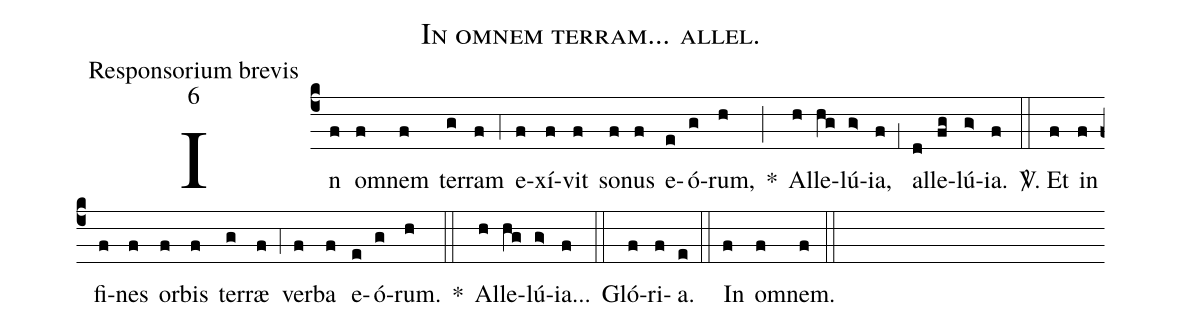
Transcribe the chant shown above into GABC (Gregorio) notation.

name:In omnem terram... allel.;
office-part:Responsorium brevis;
mode:6;
%%
(c4) In(f) o(f)mnem(f) ter(g)ram(f) (,4) e(f)xí(f)vit(f) so(f)nus(f) e(e)ó(g)rum,(h) *(;) Al(h)le(hg)lú(g>)ia,(f) (,1) al(d)le(fg)lú(g>)ia.(f) (::)

<sp>V/</sp>. Et(f) in(f) fi(f)nes(f) or(f)bis(f) ter(g)ræ(f) (,4) ver(f)ba(f) e(e)ó(g)rum.(h) *(::) Al(h)le(hg)lú(g>)ia...(f) (::)

Gló(f)ri(f)a.(e) (::)
In(f) o(f)mnem.(f) (::)
